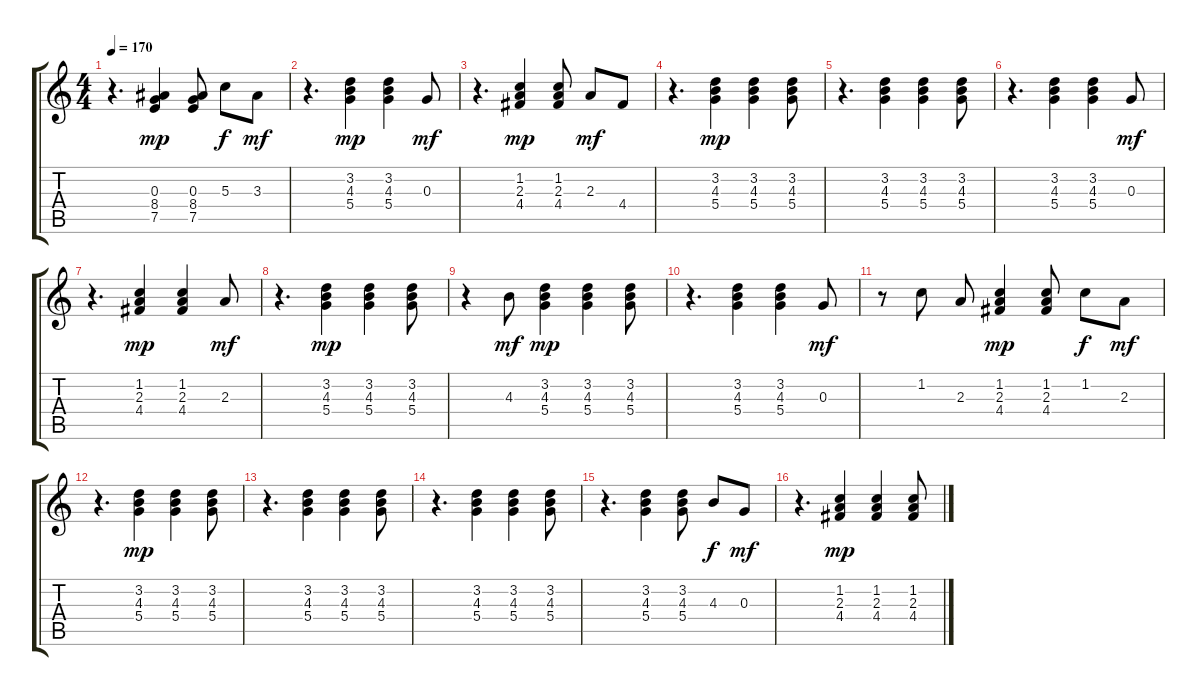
\track "" {instrument acousticguitarsteel}
\staff {score tabs}
\tuning (E4 B3 G3 D3 A2 E2) {hide}
\ts (4 4)
\tempo 170
\clef g2
\ks c
r.4{d dy mf} (0.3 8.4 7.5).4{dy mp} (0.3 8.4 7.5).8 5.3.8{dy f} 3.3.8{dy mf} |
r.4{d} (3.2 4.3 5.4).4{dy mp} (3.2 4.3 5.4).4 0.3.8{dy mf} |
r.4{d} (1.2 2.3 4.4).4{dy mp} (1.2 2.3 4.4).8 2.3.8{dy mf} 4.4.8 |
r.4{d} (3.2 4.3 5.4).4{dy mp} (3.2 4.3 5.4).4 (3.2 4.3 5.4).8 |
r.4{d} (3.2 4.3 5.4).4 (3.2 4.3 5.4).4 (3.2 4.3 5.4).8 |
r.4{d} (3.2 4.3 5.4).4 (3.2 4.3 5.4).4 0.3.8{dy mf} |
r.4{d} (1.2 2.3 4.4).4{dy mp} (1.2 2.3 4.4).4 2.3.8{dy mf} |
r.4{d} (3.2 4.3 5.4).4{dy mp} (3.2 4.3 5.4).4 (3.2 4.3 5.4).8 |
r.4 4.3.8{dy mf} (3.2 4.3 5.4).4{dy mp} (3.2 4.3 5.4).4 (3.2 4.3 5.4).8 |
r.4{d} (3.2 4.3 5.4).4 (3.2 4.3 5.4).4 0.3.8{dy mf} |
r.8 1.2.8 2.3.8 (1.2 2.3 4.4).4{dy mp} (1.2 2.3 4.4).8 1.2.8{dy f} 2.3.8{dy mf} |
r.4{d} (3.2 4.3 5.4).4{dy mp} (3.2 4.3 5.4).4 (3.2 4.3 5.4).8 |
r.4{d} (3.2 4.3 5.4).4 (3.2 4.3 5.4).4 (3.2 4.3 5.4).8 |
r.4{d} (3.2 4.3 5.4).4 (3.2 4.3 5.4).4 (3.2 4.3 5.4).8 |
r.4{d} (3.2 4.3 5.4).4 (3.2 4.3 5.4).8 4.3.8{dy f} 0.3.8{dy mf} |
r.4{d} (1.2 2.3 4.4).4{dy mp} (1.2 2.3 4.4).4 (1.2 2.3 4.4).8
